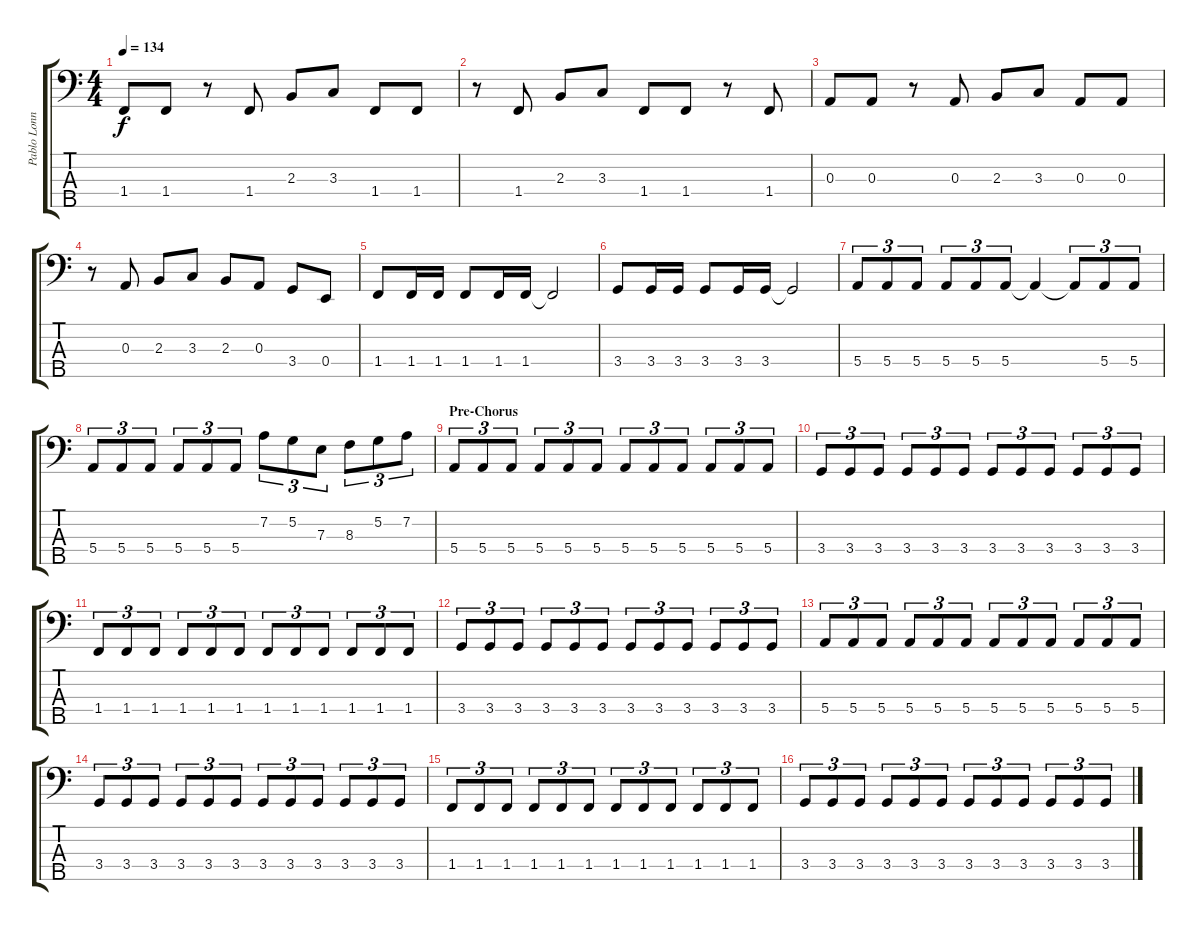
\track ("Pablo Lonngi" "Pablo Lonn") {instrument electricbassfinger}
\staff {score tabs}
\tuning (G2 D2 A1 E1 B0) {hide}
\ts (4 4)
\tempo 134
\clef f4
\ks c
1.4.8{dy f} 1.4.8 r.8 1.4.8 2.3.8 3.3.8 1.4.8 1.4.8 |
r.8 1.4.8 2.3.8 3.3.8 1.4.8 1.4.8 r.8 1.4.8 |
0.3.8 0.3.8 r.8 0.3.8 2.3.8 3.3.8 0.3.8 0.3.8 |
r.8 0.3.8 2.3.8 3.3.8 2.3.8 0.3.8 3.4.8 0.4.8 |
1.4.8 1.4.16 1.4.16 1.4.8 1.4.16 1.4.16 1.4{t}.2 |
3.4.8 3.4.16 3.4.16 3.4.8 3.4.16 3.4.16 3.4{t}.2 |
5.4.8{tu (3 2)} 5.4.8{tu (3 2)} 5.4.8{tu (3 2)} 5.4.8{tu (3 2)} 5.4.8{tu (3 2)} 5.4.8{tu (3 2)} 5.4{t}.4 5.4{t}.8{tu (3 2)} 5.4.8{tu (3 2)} 5.4.8{tu (3 2)} |
5.4.8{tu (3 2)} 5.4.8{tu (3 2)} 5.4.8{tu (3 2)} 5.4.8{tu (3 2)} 5.4.8{tu (3 2)} 5.4.8{tu (3 2)} 7.2.8{tu (3 2)} 5.2.8{tu (3 2)} 7.3.8{tu (3 2)} 8.3.8{tu (3 2)} 5.2.8{tu (3 2)} 7.2.8{tu (3 2)} |
\section ("" "Pre-Chorus")
5.4.8{tu (3 2)} 5.4.8{tu (3 2)} 5.4.8{tu (3 2)} 5.4.8{tu (3 2)} 5.4.8{tu (3 2)} 5.4.8{tu (3 2)} 5.4.8{tu (3 2)} 5.4.8{tu (3 2)} 5.4.8{tu (3 2)} 5.4.8{tu (3 2)} 5.4.8{tu (3 2)} 5.4.8{tu (3 2)} |
3.4.8{tu (3 2)} 3.4.8{tu (3 2)} 3.4.8{tu (3 2)} 3.4.8{tu (3 2)} 3.4.8{tu (3 2)} 3.4.8{tu (3 2)} 3.4.8{tu (3 2)} 3.4.8{tu (3 2)} 3.4.8{tu (3 2)} 3.4.8{tu (3 2)} 3.4.8{tu (3 2)} 3.4.8{tu (3 2)} |
1.4.8{tu (3 2)} 1.4.8{tu (3 2)} 1.4.8{tu (3 2)} 1.4.8{tu (3 2)} 1.4.8{tu (3 2)} 1.4.8{tu (3 2)} 1.4.8{tu (3 2)} 1.4.8{tu (3 2)} 1.4.8{tu (3 2)} 1.4.8{tu (3 2)} 1.4.8{tu (3 2)} 1.4.8{tu (3 2)} |
3.4.8{tu (3 2)} 3.4.8{tu (3 2)} 3.4.8{tu (3 2)} 3.4.8{tu (3 2)} 3.4.8{tu (3 2)} 3.4.8{tu (3 2)} 3.4.8{tu (3 2)} 3.4.8{tu (3 2)} 3.4.8{tu (3 2)} 3.4.8{tu (3 2)} 3.4.8{tu (3 2)} 3.4.8{tu (3 2)} |
5.4.8{tu (3 2)} 5.4.8{tu (3 2)} 5.4.8{tu (3 2)} 5.4.8{tu (3 2)} 5.4.8{tu (3 2)} 5.4.8{tu (3 2)} 5.4.8{tu (3 2)} 5.4.8{tu (3 2)} 5.4.8{tu (3 2)} 5.4.8{tu (3 2)} 5.4.8{tu (3 2)} 5.4.8{tu (3 2)} |
3.4.8{tu (3 2)} 3.4.8{tu (3 2)} 3.4.8{tu (3 2)} 3.4.8{tu (3 2)} 3.4.8{tu (3 2)} 3.4.8{tu (3 2)} 3.4.8{tu (3 2)} 3.4.8{tu (3 2)} 3.4.8{tu (3 2)} 3.4.8{tu (3 2)} 3.4.8{tu (3 2)} 3.4.8{tu (3 2)} |
1.4.8{tu (3 2)} 1.4.8{tu (3 2)} 1.4.8{tu (3 2)} 1.4.8{tu (3 2)} 1.4.8{tu (3 2)} 1.4.8{tu (3 2)} 1.4.8{tu (3 2)} 1.4.8{tu (3 2)} 1.4.8{tu (3 2)} 1.4.8{tu (3 2)} 1.4.8{tu (3 2)} 1.4.8{tu (3 2)} |
3.4.8{tu (3 2)} 3.4.8{tu (3 2)} 3.4.8{tu (3 2)} 3.4.8{tu (3 2)} 3.4.8{tu (3 2)} 3.4.8{tu (3 2)} 3.4.8{tu (3 2)} 3.4.8{tu (3 2)} 3.4.8{tu (3 2)} 3.4.8{tu (3 2)} 3.4.8{tu (3 2)} 3.4.8{tu (3 2)}
